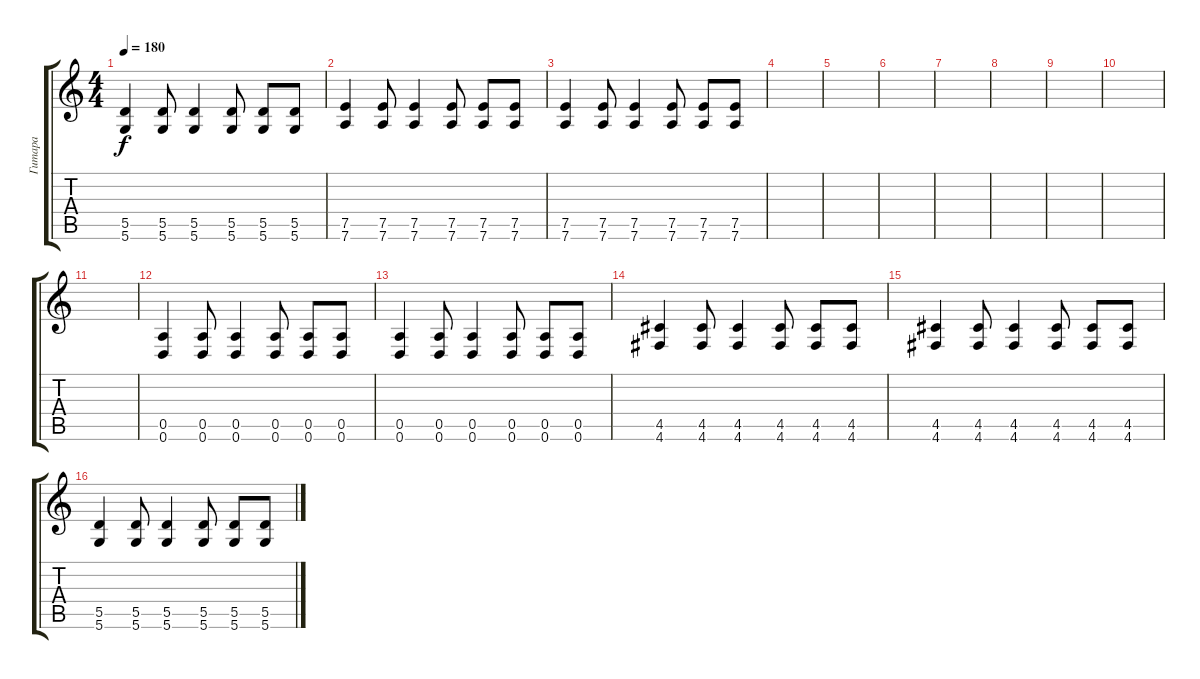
\track ("Гитара" "Гитара") {instrument distortionguitar}
\staff {score tabs}
\tuning (E4 B3 G3 D3 A2 D2) {hide}
\ts (4 4)
\tempo 180
\clef g2
\ks c
(5.5 5.6).4{dy f} (5.5 5.6).8 (5.5 5.6).4 (5.5 5.6).8 (5.5 5.6).8 (5.5 5.6).8 |
(7.5 7.6).4 (7.5 7.6).8 (7.5 7.6).4 (7.5 7.6).8 (7.5 7.6).8 (7.5 7.6).8 |
(7.5 7.6).4 (7.5 7.6).8 (7.5 7.6).4 (7.5 7.6).8 (7.5 7.6).8 (7.5 7.6).8 |
|
|
|
|
|
|
|
|
(0.5 0.6).4 (0.5 0.6).8 (0.5 0.6).4 (0.5 0.6).8 (0.5 0.6).8 (0.5 0.6).8 |
(0.5 0.6).4 (0.5 0.6).8 (0.5 0.6).4 (0.5 0.6).8 (0.5 0.6).8 (0.5 0.6).8 |
(4.5 4.6).4 (4.5 4.6).8 (4.5 4.6).4 (4.5 4.6).8 (4.5 4.6).8 (4.5 4.6).8 |
(4.5 4.6).4 (4.5 4.6).8 (4.5 4.6).4 (4.5 4.6).8 (4.5 4.6).8 (4.5 4.6).8 |
(5.5 5.6).4 (5.5 5.6).8 (5.5 5.6).4 (5.5 5.6).8 (5.5 5.6).8 (5.5 5.6).8
